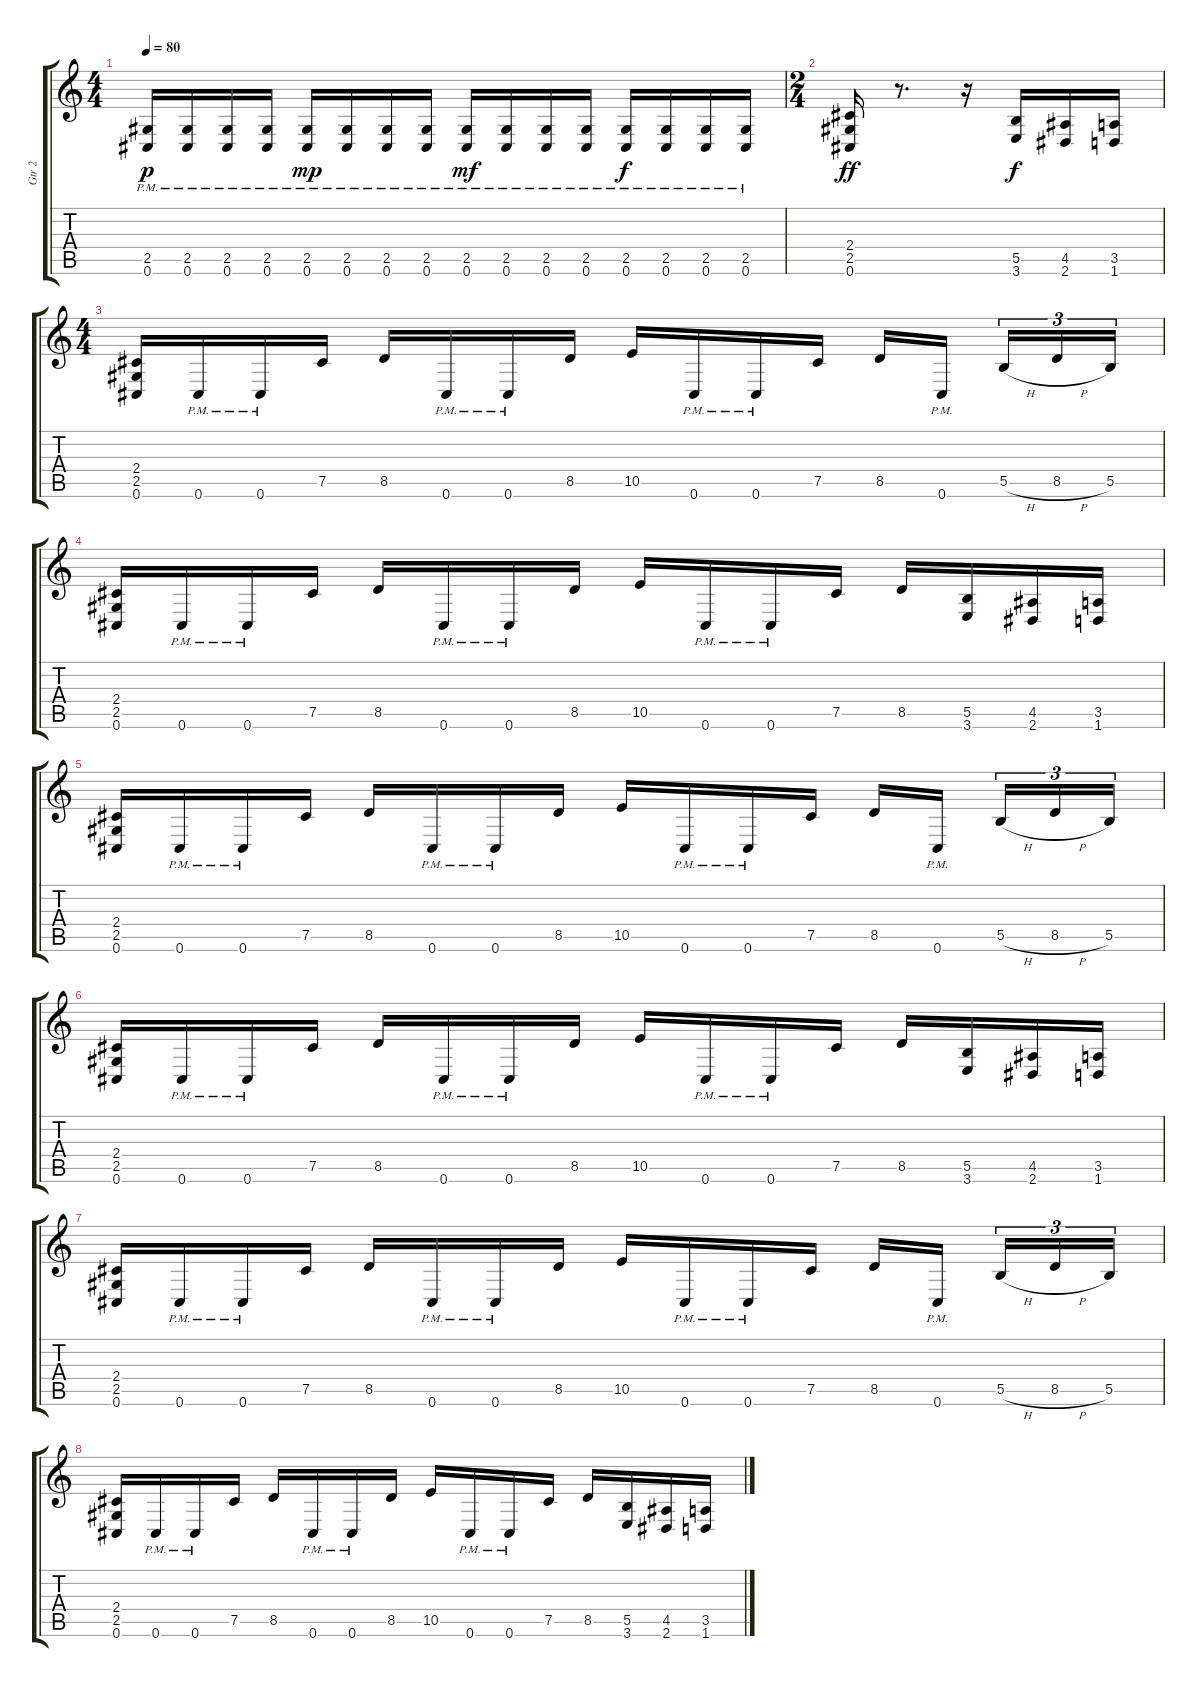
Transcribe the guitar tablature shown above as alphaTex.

\track ("Gtr 2" "Gtr 2") {instrument overdrivenguitar}
\staff {score tabs}
\tuning (Db4 Ab3 E3 B2 Gb2 Db2) {hide}
\ts (4 4)
\tempo 80
\clef g2
\ks c
(2.5{pm} 0.6{pm}).16{dy p} (2.5{pm} 0.6{pm}).16 (2.5{pm} 0.6{pm}).16 (2.5{pm} 0.6{pm}).16 (2.5{pm} 0.6{pm}).16{dy mp} (2.5{pm} 0.6{pm}).16 (2.5{pm} 0.6{pm}).16 (2.5{pm} 0.6{pm}).16 (2.5{pm} 0.6{pm}).16{dy mf} (2.5{pm} 0.6{pm}).16 (2.5{pm} 0.6{pm}).16 (2.5{pm} 0.6{pm}).16 (2.5{pm} 0.6{pm}).16{dy f} (2.5{pm} 0.6{pm}).16 (2.5{pm} 0.6{pm}).16 (2.5{pm} 0.6{pm}).16 |
\ts (2 4)
(2.4 2.5 0.6).16{dy ff} r.8{d} r.16 (5.5 3.6).16{dy f} (4.5 2.6).16 (3.5 1.6).16 |
\ts (4 4)
(2.4 2.5 0.6).16 0.6{pm}.16 0.6{pm}.16 7.5.16 8.5.16 0.6{pm}.16 0.6{pm}.16 8.5.16 10.5.16 0.6{pm}.16 0.6{pm}.16 7.5.16 8.5.16 0.6{pm}.16 5.5{h}.16{tu (3 2)} 8.5{h}.16{tu (3 2)} 5.5.16{tu (3 2)} |
(2.4 2.5 0.6).16 0.6{pm}.16 0.6{pm}.16 7.5.16 8.5.16 0.6{pm}.16 0.6{pm}.16 8.5.16 10.5.16 0.6{pm}.16 0.6{pm}.16 7.5.16 8.5.16 (5.5 3.6).16 (4.5 2.6).16 (3.5 1.6).16 |
(2.4 2.5 0.6).16 0.6{pm}.16 0.6{pm}.16 7.5.16 8.5.16 0.6{pm}.16 0.6{pm}.16 8.5.16 10.5.16 0.6{pm}.16 0.6{pm}.16 7.5.16 8.5.16 0.6{pm}.16 5.5{h}.16{tu (3 2)} 8.5{h}.16{tu (3 2)} 5.5.16{tu (3 2)} |
(2.4 2.5 0.6).16 0.6{pm}.16 0.6{pm}.16 7.5.16 8.5.16 0.6{pm}.16 0.6{pm}.16 8.5.16 10.5.16 0.6{pm}.16 0.6{pm}.16 7.5.16 8.5.16 (5.5 3.6).16 (4.5 2.6).16 (3.5 1.6).16 |
(2.4 2.5 0.6).16 0.6{pm}.16 0.6{pm}.16 7.5.16 8.5.16 0.6{pm}.16 0.6{pm}.16 8.5.16 10.5.16 0.6{pm}.16 0.6{pm}.16 7.5.16 8.5.16 0.6{pm}.16 5.5{h}.16{tu (3 2)} 8.5{h}.16{tu (3 2)} 5.5.16{tu (3 2)} |
(2.4 2.5 0.6).16 0.6{pm}.16 0.6{pm}.16 7.5.16 8.5.16 0.6{pm}.16 0.6{pm}.16 8.5.16 10.5.16 0.6{pm}.16 0.6{pm}.16 7.5.16 8.5.16 (5.5 3.6).16 (4.5 2.6).16 (3.5 1.6).16
